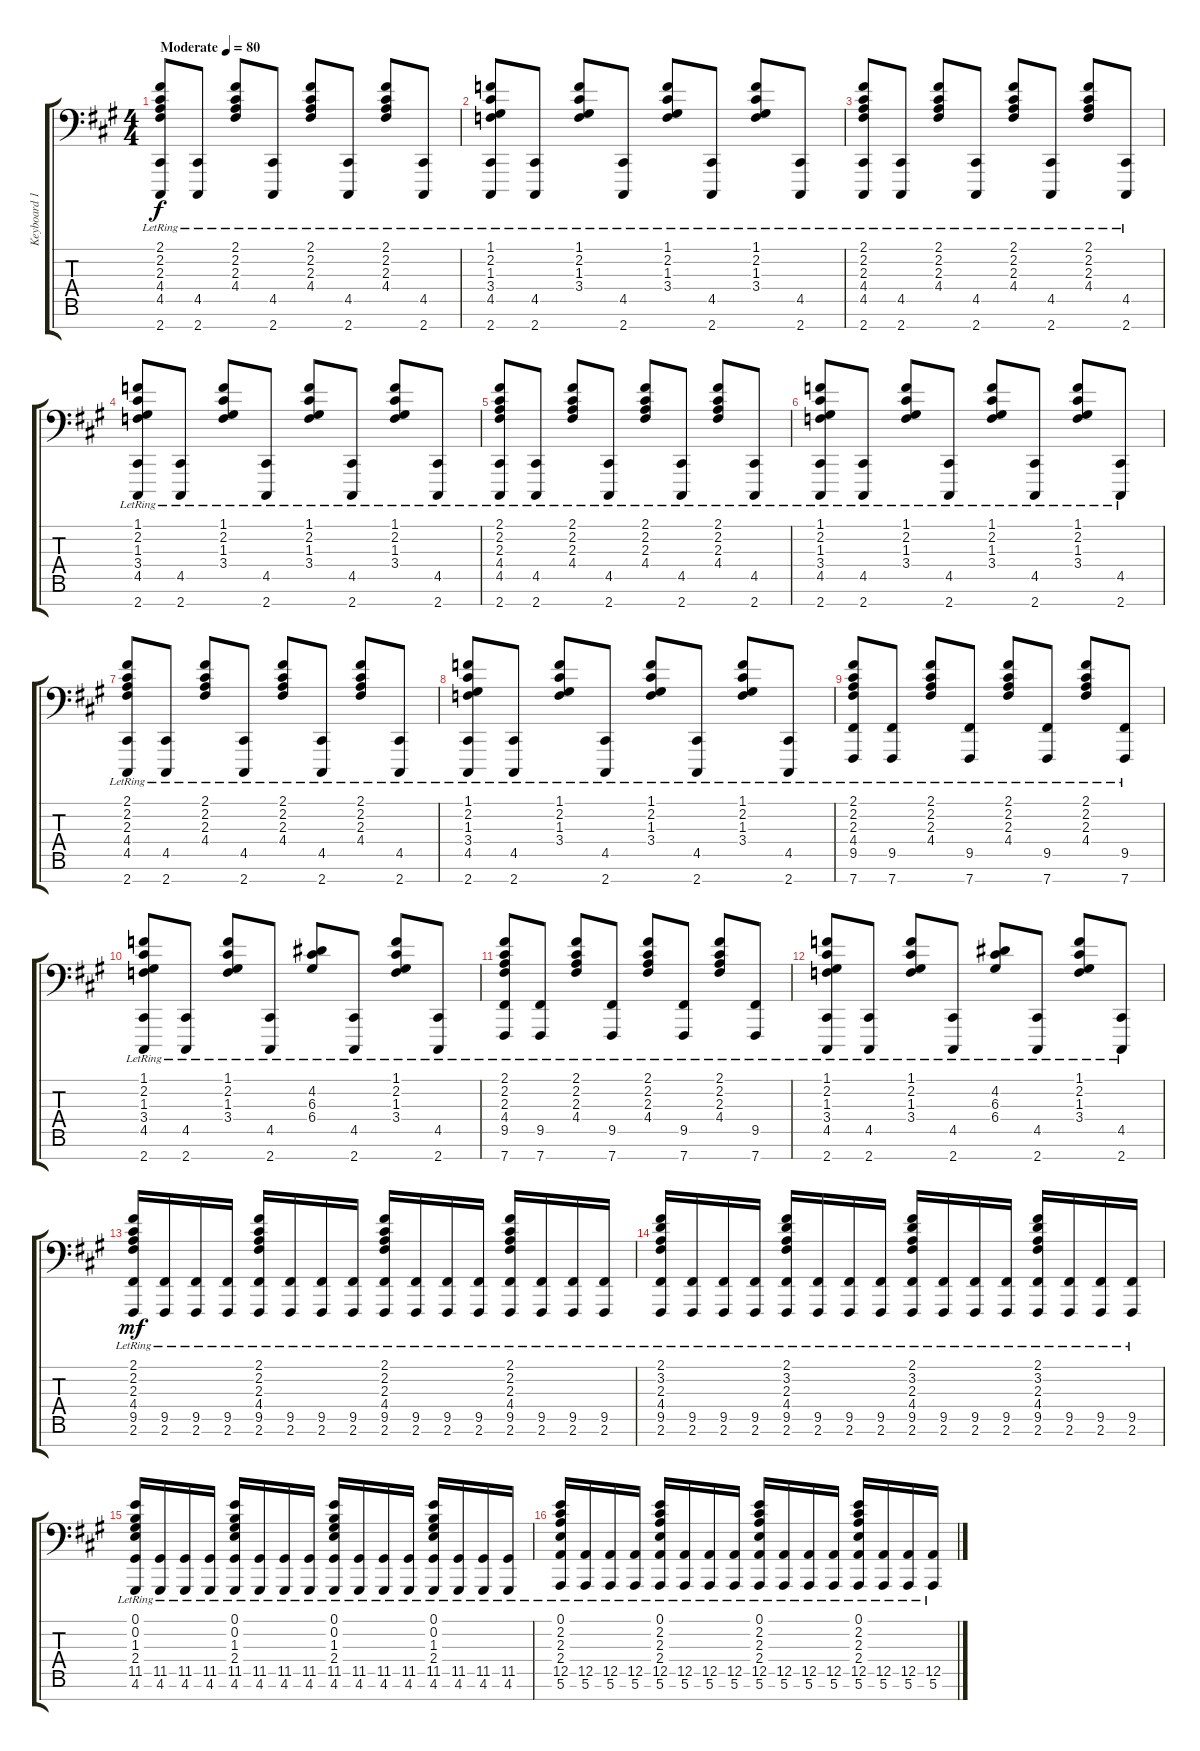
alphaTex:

\track ("Keyboard 1" "Keyboard 1") {instrument acousticgrandpiano}
\staff {score tabs}
\tuning (E4 B3 G3 D3 A1 E1 B0) {hide}
\ts (4 4)
\tempo (80 "Moderate")
\clef f4
\ks a
(2.1{lr} 2.2{lr} 2.3{lr} 4.4{lr} 4.5{lr} 2.7{lr}).8{dy f instrument acousticgrandpiano} (4.5{lr} 2.7{lr}).8 (2.1{lr} 2.2{lr} 2.3{lr} 4.4{lr}).8 (4.5{lr} 2.7{lr}).8 (2.1{lr} 2.2{lr} 2.3{lr} 4.4{lr}).8 (4.5{lr} 2.7{lr}).8 (2.1{lr} 2.2{lr} 2.3{lr} 4.4{lr}).8 (4.5{lr} 2.7{lr}).8 |
(1.1{lr} 2.2{lr} 1.3{lr} 3.4{lr} 4.5{lr} 2.7{lr}).8 (4.5{lr} 2.7{lr}).8 (1.1{lr} 2.2{lr} 1.3{lr} 3.4{lr}).8 (4.5{lr} 2.7{lr}).8 (1.1{lr} 2.2{lr} 1.3{lr} 3.4{lr}).8 (4.5{lr} 2.7{lr}).8 (1.1{lr} 2.2{lr} 1.3{lr} 3.4{lr}).8 (4.5{lr} 2.7{lr}).8 |
(2.1{lr} 2.2{lr} 2.3{lr} 4.4{lr} 4.5{lr} 2.7{lr}).8 (4.5{lr} 2.7{lr}).8 (2.1{lr} 2.2{lr} 2.3{lr} 4.4{lr}).8 (4.5{lr} 2.7{lr}).8 (2.1{lr} 2.2{lr} 2.3{lr} 4.4{lr}).8 (4.5{lr} 2.7{lr}).8 (2.1{lr} 2.2{lr} 2.3{lr} 4.4{lr}).8 (4.5{lr} 2.7{lr}).8 |
(1.1{lr} 2.2{lr} 1.3{lr} 3.4{lr} 4.5{lr} 2.7{lr}).8 (4.5{lr} 2.7{lr}).8 (1.1{lr} 2.2{lr} 1.3{lr} 3.4{lr}).8 (4.5{lr} 2.7{lr}).8 (1.1{lr} 2.2{lr} 1.3{lr} 3.4{lr}).8 (4.5{lr} 2.7{lr}).8 (1.1{lr} 2.2{lr} 1.3{lr} 3.4{lr}).8 (4.5{lr} 2.7{lr}).8 |
(2.1{lr} 2.2{lr} 2.3{lr} 4.4{lr} 4.5{lr} 2.7{lr}).8 (4.5{lr} 2.7{lr}).8 (2.1{lr} 2.2{lr} 2.3{lr} 4.4{lr}).8 (4.5{lr} 2.7{lr}).8 (2.1{lr} 2.2{lr} 2.3{lr} 4.4{lr}).8 (4.5{lr} 2.7{lr}).8 (2.1{lr} 2.2{lr} 2.3{lr} 4.4{lr}).8 (4.5{lr} 2.7{lr}).8 |
(1.1{lr} 2.2{lr} 1.3{lr} 3.4{lr} 4.5{lr} 2.7{lr}).8 (4.5{lr} 2.7{lr}).8 (1.1{lr} 2.2{lr} 1.3{lr} 3.4{lr}).8 (4.5{lr} 2.7{lr}).8 (1.1{lr} 2.2{lr} 1.3{lr} 3.4{lr}).8 (4.5{lr} 2.7{lr}).8 (1.1{lr} 2.2{lr} 1.3{lr} 3.4{lr}).8 (4.5{lr} 2.7{lr}).8 |
(2.1{lr} 2.2{lr} 2.3{lr} 4.4{lr} 4.5{lr} 2.7{lr}).8 (4.5{lr} 2.7{lr}).8 (2.1{lr} 2.2{lr} 2.3{lr} 4.4{lr}).8 (4.5{lr} 2.7{lr}).8 (2.1{lr} 2.2{lr} 2.3{lr} 4.4{lr}).8 (4.5{lr} 2.7{lr}).8 (2.1{lr} 2.2{lr} 2.3{lr} 4.4{lr}).8 (4.5{lr} 2.7{lr}).8 |
(1.1{lr} 2.2{lr} 1.3{lr} 3.4{lr} 4.5{lr} 2.7{lr}).8 (4.5{lr} 2.7{lr}).8 (1.1{lr} 2.2{lr} 1.3{lr} 3.4{lr}).8 (4.5{lr} 2.7{lr}).8 (1.1{lr} 2.2{lr} 1.3{lr} 3.4{lr}).8 (4.5{lr} 2.7{lr}).8 (1.1{lr} 2.2{lr} 1.3{lr} 3.4{lr}).8 (4.5{lr} 2.7{lr}).8 |
(2.1{lr} 2.2{lr} 2.3{lr} 4.4{lr} 9.5{lr} 7.7{lr}).8 (9.5{lr} 7.7{lr}).8 (2.1{lr} 2.2{lr} 2.3{lr} 4.4{lr}).8 (9.5{lr} 7.7{lr}).8 (2.1{lr} 2.2{lr} 2.3{lr} 4.4{lr}).8 (9.5{lr} 7.7{lr}).8 (2.1{lr} 2.2{lr} 2.3{lr} 4.4{lr}).8 (9.5{lr} 7.7{lr}).8 |
(1.1{lr} 2.2{lr} 1.3{lr} 3.4{lr} 4.5{lr} 2.7{lr}).8 (4.5{lr} 2.7{lr}).8 (1.1{lr} 2.2{lr} 1.3{lr} 3.4{lr}).8 (4.5{lr} 2.7{lr}).8 (4.2{lr} 6.3{lr} 6.4{lr}).8 (4.5{lr} 2.7{lr}).8 (1.1{lr} 2.2{lr} 1.3{lr} 3.4{lr}).8 (4.5{lr} 2.7{lr}).8 |
(2.1{lr} 2.2{lr} 2.3{lr} 4.4{lr} 9.5{lr} 7.7{lr}).8 (9.5{lr} 7.7{lr}).8 (2.1{lr} 2.2{lr} 2.3{lr} 4.4{lr}).8 (9.5{lr} 7.7{lr}).8 (2.1{lr} 2.2{lr} 2.3{lr} 4.4{lr}).8 (9.5{lr} 7.7{lr}).8 (2.1{lr} 2.2{lr} 2.3{lr} 4.4{lr}).8 (9.5{lr} 7.7{lr}).8 |
(1.1{lr} 2.2{lr} 1.3{lr} 3.4{lr} 4.5{lr} 2.7{lr}).8 (4.5{lr} 2.7{lr}).8 (1.1{lr} 2.2{lr} 1.3{lr} 3.4{lr}).8 (4.5{lr} 2.7{lr}).8 (4.2{lr} 6.3{lr} 6.4{lr}).8 (4.5{lr} 2.7{lr}).8 (1.1{lr} 2.2{lr} 1.3{lr} 3.4{lr}).8 (4.5{lr} 2.7{lr}).8 |
(2.1{lr} 2.2{lr} 2.3{lr} 4.4{lr} 9.5{lr} 2.6{lr}).16{dy mf} (9.5{lr} 2.6{lr}).16 (9.5{lr} 2.6{lr}).16 (9.5{lr} 2.6{lr}).16 (2.1{lr} 2.2{lr} 2.3{lr} 4.4{lr} 9.5{lr} 2.6{lr}).16 (9.5{lr} 2.6{lr}).16 (9.5{lr} 2.6{lr}).16 (9.5{lr} 2.6{lr}).16 (2.1{lr} 2.2{lr} 2.3{lr} 4.4{lr} 9.5{lr} 2.6{lr}).16 (9.5{lr} 2.6{lr}).16 (9.5{lr} 2.6{lr}).16 (9.5{lr} 2.6{lr}).16 (2.1{lr} 2.2{lr} 2.3{lr} 4.4{lr} 9.5{lr} 2.6{lr}).16 (9.5{lr} 2.6{lr}).16 (9.5{lr} 2.6{lr}).16 (9.5{lr} 2.6{lr}).16 |
(2.1{lr} 3.2{lr} 2.3{lr} 4.4{lr} 9.5{lr} 2.6{lr}).16 (9.5{lr} 2.6{lr}).16 (9.5{lr} 2.6{lr}).16 (9.5{lr} 2.6{lr}).16 (2.1{lr} 3.2{lr} 2.3{lr} 4.4{lr} 9.5{lr} 2.6{lr}).16 (9.5{lr} 2.6{lr}).16 (9.5{lr} 2.6{lr}).16 (9.5{lr} 2.6{lr}).16 (2.1{lr} 3.2{lr} 2.3{lr} 4.4{lr} 9.5{lr} 2.6{lr}).16 (9.5{lr} 2.6{lr}).16 (9.5{lr} 2.6{lr}).16 (9.5{lr} 2.6{lr}).16 (2.1{lr} 3.2{lr} 2.3{lr} 4.4{lr} 9.5{lr} 2.6{lr}).16 (9.5{lr} 2.6{lr}).16 (9.5{lr} 2.6{lr}).16 (9.5{lr} 2.6{lr}).16 |
(0.1{lr} 0.2{lr} 1.3{lr} 2.4{lr} 11.5{lr} 4.6{lr}).16 (11.5{lr} 4.6{lr}).16 (11.5{lr} 4.6{lr}).16 (11.5{lr} 4.6{lr}).16 (0.1{lr} 0.2{lr} 1.3{lr} 2.4{lr} 11.5{lr} 4.6{lr}).16 (11.5{lr} 4.6{lr}).16 (11.5{lr} 4.6{lr}).16 (11.5{lr} 4.6{lr}).16 (0.1{lr} 0.2{lr} 1.3{lr} 2.4{lr} 11.5{lr} 4.6{lr}).16 (11.5{lr} 4.6{lr}).16 (11.5{lr} 4.6{lr}).16 (11.5{lr} 4.6{lr}).16 (0.1{lr} 0.2{lr} 1.3{lr} 2.4{lr} 11.5{lr} 4.6{lr}).16 (11.5{lr} 4.6{lr}).16 (11.5{lr} 4.6{lr}).16 (11.5{lr} 4.6{lr}).16 |
(0.1{lr} 2.2{lr} 2.3{lr} 2.4{lr} 12.5{lr} 5.6{lr}).16 (12.5{lr} 5.6{lr}).16 (12.5{lr} 5.6{lr}).16 (12.5{lr} 5.6{lr}).16 (0.1{lr} 2.2{lr} 2.3{lr} 2.4{lr} 12.5{lr} 5.6{lr}).16 (12.5{lr} 5.6{lr}).16 (12.5{lr} 5.6{lr}).16 (12.5{lr} 5.6{lr}).16 (0.1{lr} 2.2{lr} 2.3{lr} 2.4{lr} 12.5{lr} 5.6{lr}).16 (12.5{lr} 5.6{lr}).16 (12.5{lr} 5.6{lr}).16 (12.5{lr} 5.6{lr}).16 (0.1{lr} 2.2{lr} 2.3{lr} 2.4{lr} 12.5{lr} 5.6{lr}).16 (12.5{lr} 5.6{lr}).16 (12.5{lr} 5.6{lr}).16 (12.5{lr} 5.6{lr}).16
